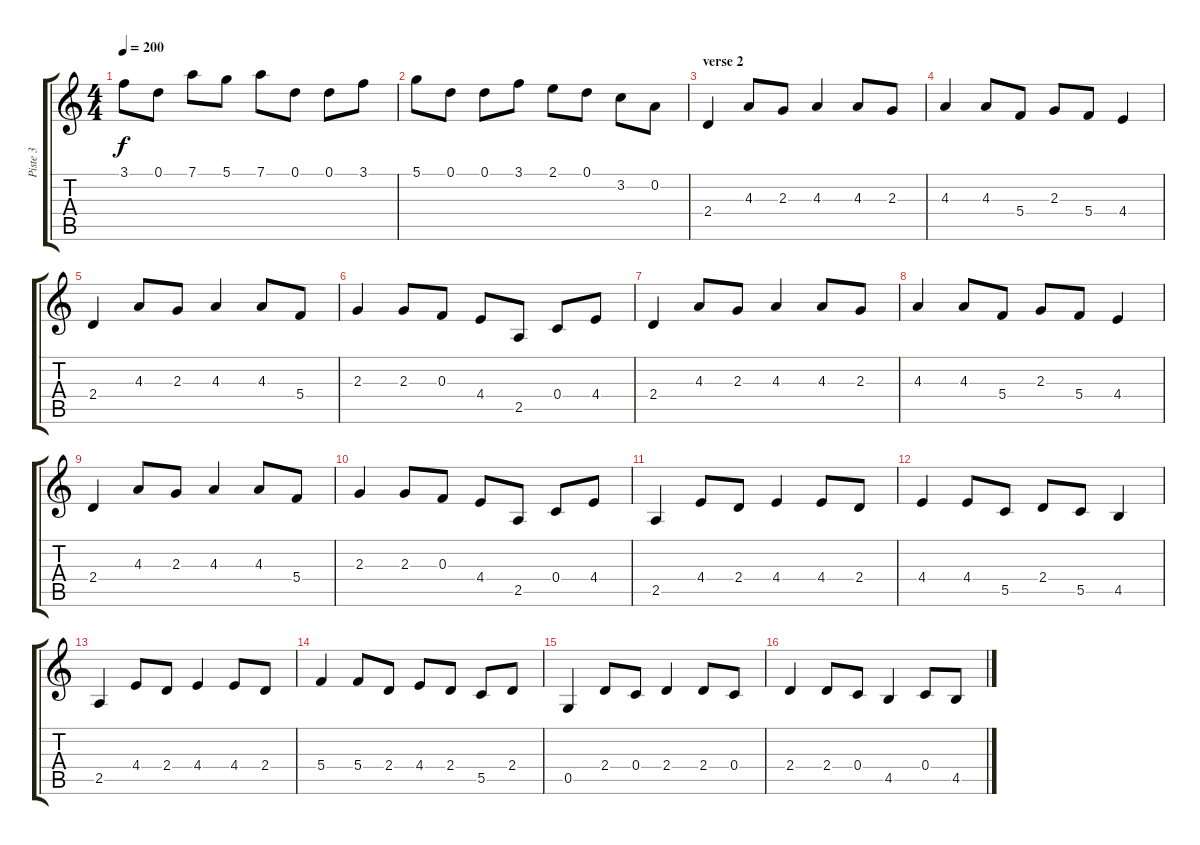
\track ("Piste 3" "Piste 3") {instrument distortionguitar}
\staff {score tabs}
\tuning (D4 A3 F3 C3 G2 D2) {hide}
\ts (4 4)
\tempo 200
\clef g2
\ks c
3.1.8{dy f} 0.1.8 7.1.8 5.1.8 7.1.8 0.1.8 0.1.8 3.1.8 |
5.1.8 0.1.8 0.1.8 3.1.8 2.1.8 0.1.8 3.2.8 0.2.8 |
\section ("" "verse 2")
2.4.4{volume 15} 4.3.8 2.3.8 4.3.4 4.3.8 2.3.8 |
4.3.4 4.3.8 5.4.8 2.3.8 5.4.8 4.4.4 |
2.4.4 4.3.8 2.3.8 4.3.4 4.3.8 5.4.8 |
2.3.4 2.3.8 0.3.8 4.4.8 2.5.8 0.4.8 4.4.8 |
2.4.4 4.3.8 2.3.8 4.3.4 4.3.8 2.3.8 |
4.3.4 4.3.8 5.4.8 2.3.8 5.4.8 4.4.4 |
2.4.4 4.3.8 2.3.8 4.3.4 4.3.8 5.4.8 |
2.3.4 2.3.8 0.3.8 4.4.8 2.5.8 0.4.8 4.4.8 |
2.5.4 4.4.8 2.4.8 4.4.4 4.4.8 2.4.8 |
4.4.4 4.4.8 5.5.8 2.4.8 5.5.8 4.5.4 |
2.5.4 4.4.8 2.4.8 4.4.4 4.4.8 2.4.8 |
5.4.4 5.4.8 2.4.8 4.4.8 2.4.8 5.5.8 2.4.8 |
0.5.4 2.4.8 0.4.8 2.4.4 2.4.8 0.4.8 |
2.4.4 2.4.8 0.4.8 4.5.4 0.4.8 4.5.8
